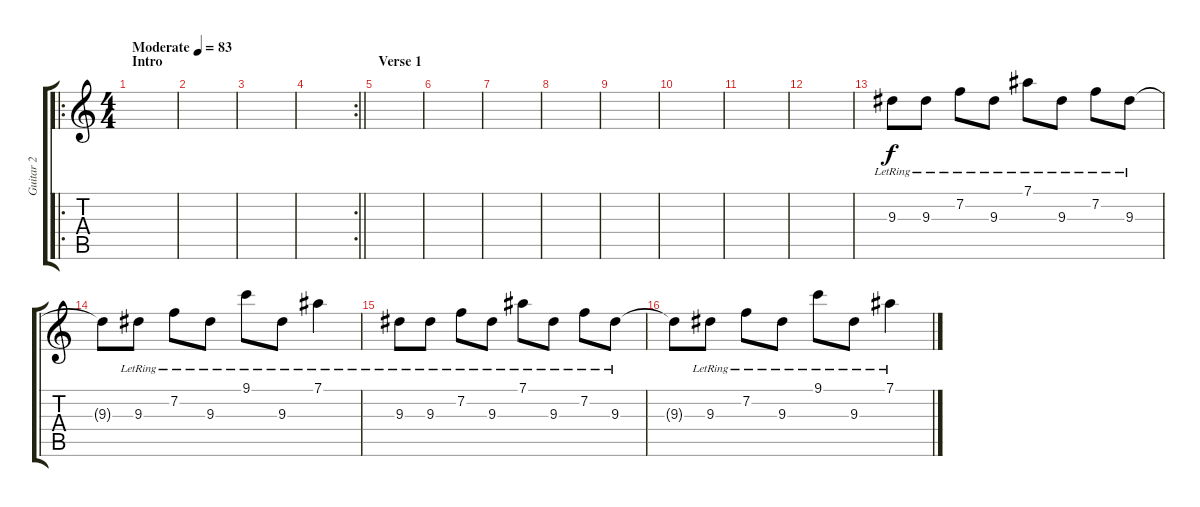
\track ("Guitar 2" "Guitar 2") {instrument acousticguitarsteel}
\staff {score tabs}
\tuning (Eb4 Bb3 Gb3 Db3 Ab2 Eb2) {hide}
\ro
\ts (4 4)
\section ("" "Intro")
\tempo (83 "Moderate")
\clef g2
\ks c
|
|
|
\rc 2
\barLineRight lightlight
|
\section ("" "Verse 1")
|
|
|
|
|
|
|
|
9.3{lr}.8 9.3{lr}.8 7.2{lr}.8 9.3{lr}.8 7.1{lr}.8 9.3{lr}.8 7.2{lr}.8 9.3{lr}.8 |
9.3{t}.8 9.3{lr}.8 7.2{lr}.8 9.3{lr}.8 9.1{lr}.8 9.3{lr}.8 7.1{lr}.4 |
9.3{lr}.8 9.3{lr}.8 7.2{lr}.8 9.3{lr}.8 7.1{lr}.8 9.3{lr}.8 7.2{lr}.8 9.3{lr}.8 |
9.3{t}.8 9.3{lr}.8 7.2{lr}.8 9.3{lr}.8 9.1{lr}.8 9.3{lr}.8 7.1{lr}.4
